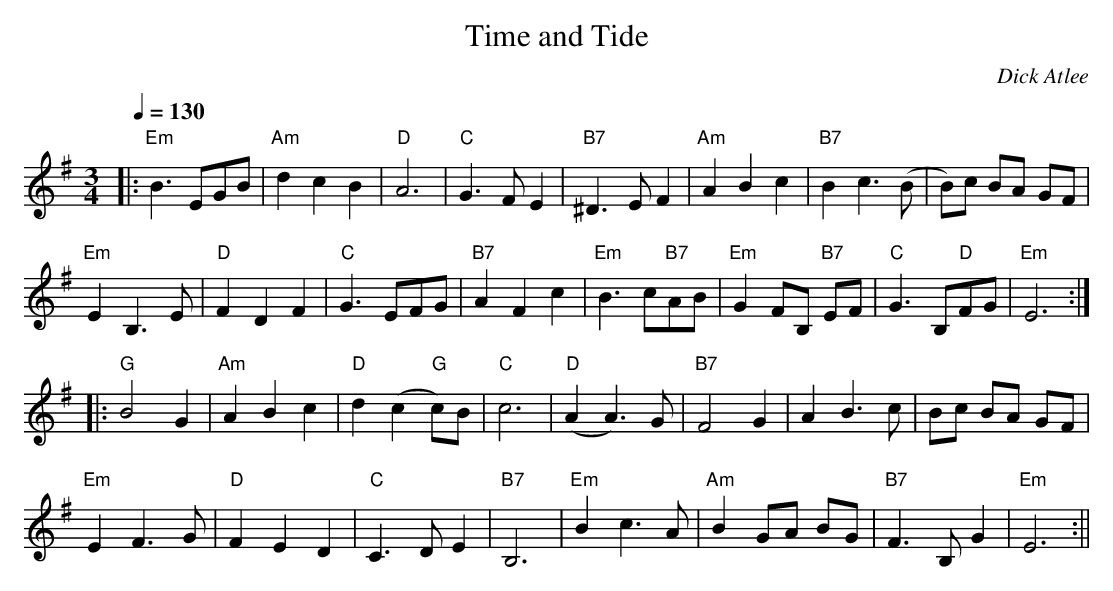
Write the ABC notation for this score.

X:1
T:Time and Tide
M:3/4
L:1/8
Q:1/4=130
C:Dick Atlee
K:Em
|: "Em" B3 EGB |"Am" d2 c2 B2 | "D" A6 | "C" G3 F E2 |
"B7" ^D3 E F2 | "Am" A2 B2 c2 | "B7" B2 c3 (B | B)c BA GF | !
"Em" E2 B,3 E | "D" F2 D2 F2 | "C" G3 EFG | "B7" A2 F2 c2 |
"Em" B3 c"B7"AB | "Em" G2 FB, "B7" EF | "C" G3 B,"D"FG | "Em" E6 :| !
|:"G" B4 G2 | "Am" A2 B2 c2 | "D" d2 (c2"G"c)B | "C" c6 |
"D" (A2A3) G | "B7" F4 G2 | A2 B3 c | Bc BA GF | !
"Em" E2 F3 G | "D" F2 E2 D2 | "C" C3 D E2 | "B7" B,6 |
"Em" B2 c3 A | "Am" B2 GA BG | "B7" F3 B, G2 | "Em" E6 :||
